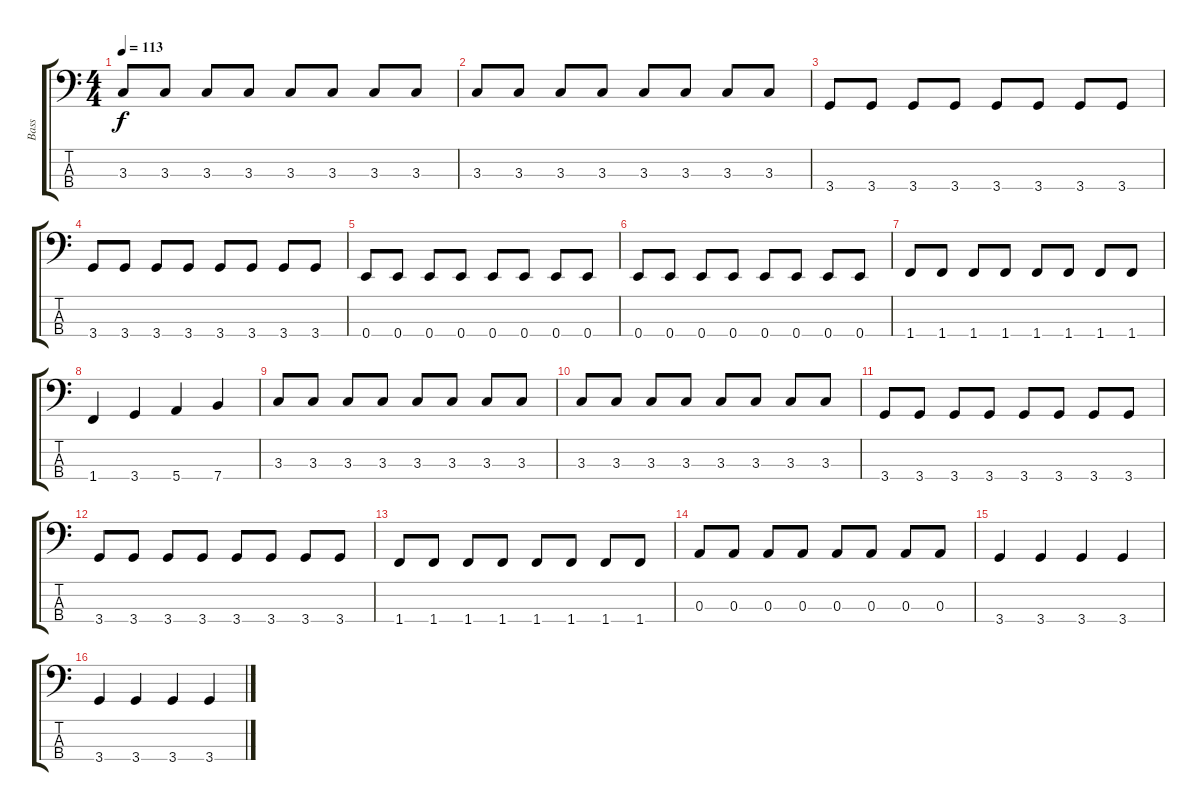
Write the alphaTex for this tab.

\track ("Bass" "Bass") {instrument electricbassfinger}
\staff {score tabs}
\tuning (G2 D2 A1 E1) {hide}
\ts (4 4)
\tempo 113
\clef f4
\ks c
3.3.8{dy f} 3.3.8 3.3.8 3.3.8 3.3.8 3.3.8 3.3.8 3.3.8 |
3.3.8 3.3.8 3.3.8 3.3.8 3.3.8 3.3.8 3.3.8 3.3.8 |
3.4.8 3.4.8 3.4.8 3.4.8 3.4.8 3.4.8 3.4.8 3.4.8 |
3.4.8 3.4.8 3.4.8 3.4.8 3.4.8 3.4.8 3.4.8 3.4.8 |
0.4.8 0.4.8 0.4.8 0.4.8 0.4.8 0.4.8 0.4.8 0.4.8 |
0.4.8 0.4.8 0.4.8 0.4.8 0.4.8 0.4.8 0.4.8 0.4.8 |
1.4.8 1.4.8 1.4.8 1.4.8 1.4.8 1.4.8 1.4.8 1.4.8 |
1.4.4 3.4.4 5.4.4 7.4.4 |
3.3.8 3.3.8 3.3.8 3.3.8 3.3.8 3.3.8 3.3.8 3.3.8 |
3.3.8 3.3.8 3.3.8 3.3.8 3.3.8 3.3.8 3.3.8 3.3.8 |
3.4.8 3.4.8 3.4.8 3.4.8 3.4.8 3.4.8 3.4.8 3.4.8 |
3.4.8 3.4.8 3.4.8 3.4.8 3.4.8 3.4.8 3.4.8 3.4.8 |
1.4.8 1.4.8 1.4.8 1.4.8 1.4.8 1.4.8 1.4.8 1.4.8 |
0.3.8 0.3.8 0.3.8 0.3.8 0.3.8 0.3.8 0.3.8 0.3.8 |
3.4.4 3.4.4 3.4.4 3.4.4 |
3.4.4 3.4.4 3.4.4 3.4.4
